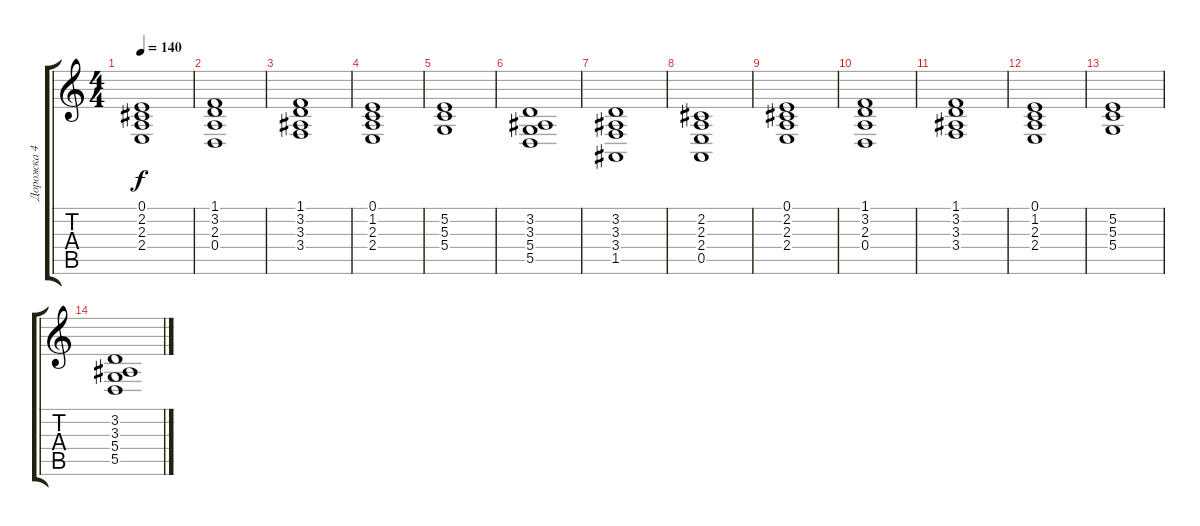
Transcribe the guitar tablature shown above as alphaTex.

\track ("Дорожка 4" "Дорожка 4") {instrument pad8sweep}
\staff {score tabs}
\tuning (E4 B3 G3 D3 A2 E2) {hide}
\ts (4 4)
\tempo 140
\clef g2
\ks c
(0.1 2.2 2.3 2.4).1{dy f} |
(1.1 3.2 2.3 0.4).1 |
(1.1 3.2 3.3 3.4).1 |
(0.1 1.2 2.3 2.4).1 |
(5.2 5.3 5.4).1 |
(3.2 3.3 5.4 5.5).1 |
(3.2 3.3 3.4 1.5).1 |
(2.2 2.3 2.4 0.5).1 |
(0.1 2.2 2.3 2.4).1 |
(1.1 3.2 2.3 0.4).1 |
(1.1 3.2 3.3 3.4).1 |
(0.1 1.2 2.3 2.4).1 |
(5.2 5.3 5.4).1 |
(3.2 3.3 5.4 5.5).1
